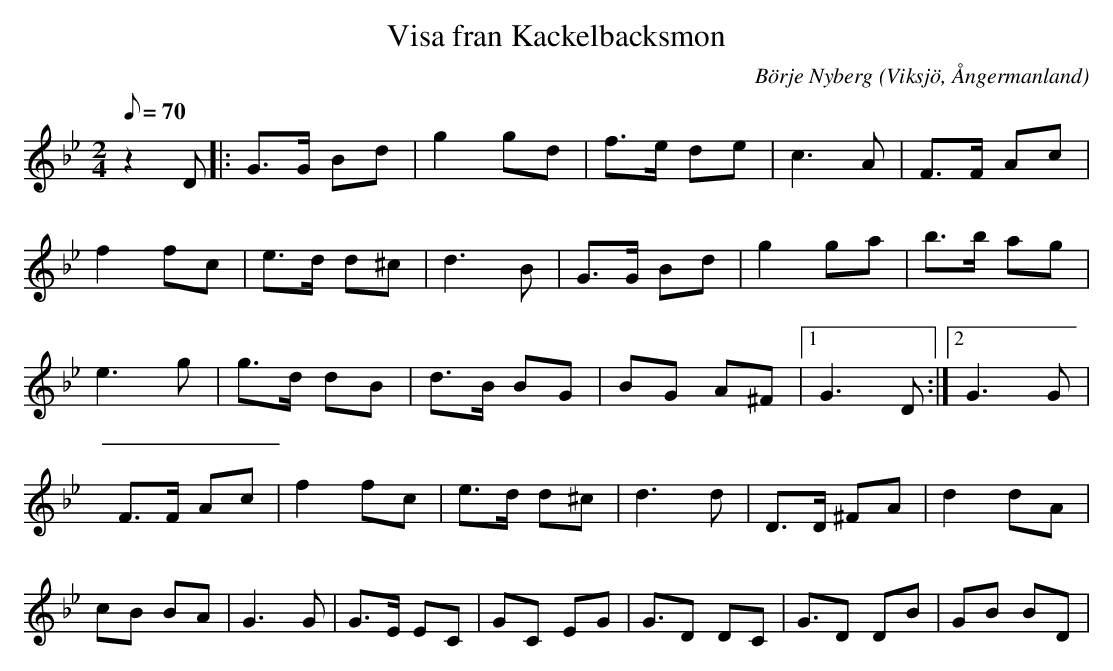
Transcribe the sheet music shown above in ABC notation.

X:1
T:Visa fran Kackelbacksmon
C:Börje Nyberg
O:Viksjö, Ångermanland
M:2/4
L:1/8
Q:70
K:Gm
z2 D|: G>G Bd | g2 gd | f>e de | c2>A2 | F>F Ac |
f2 fc | e>d d^c | d2>B2 | G>G Bd |g2 ga | b>b ag |
e2> g2 | g>d dB |d>B BG |BG A^F |1 G2> D2 :|2 G2> G2 |
F>F Ac | f2 fc | e>d d^c | d2>d2 | D>D ^FA | d2 dA |
cB BA |G2> G2 | G>E EC | GC EG | G>D2 DC | G>D2 DB | GB BD |
